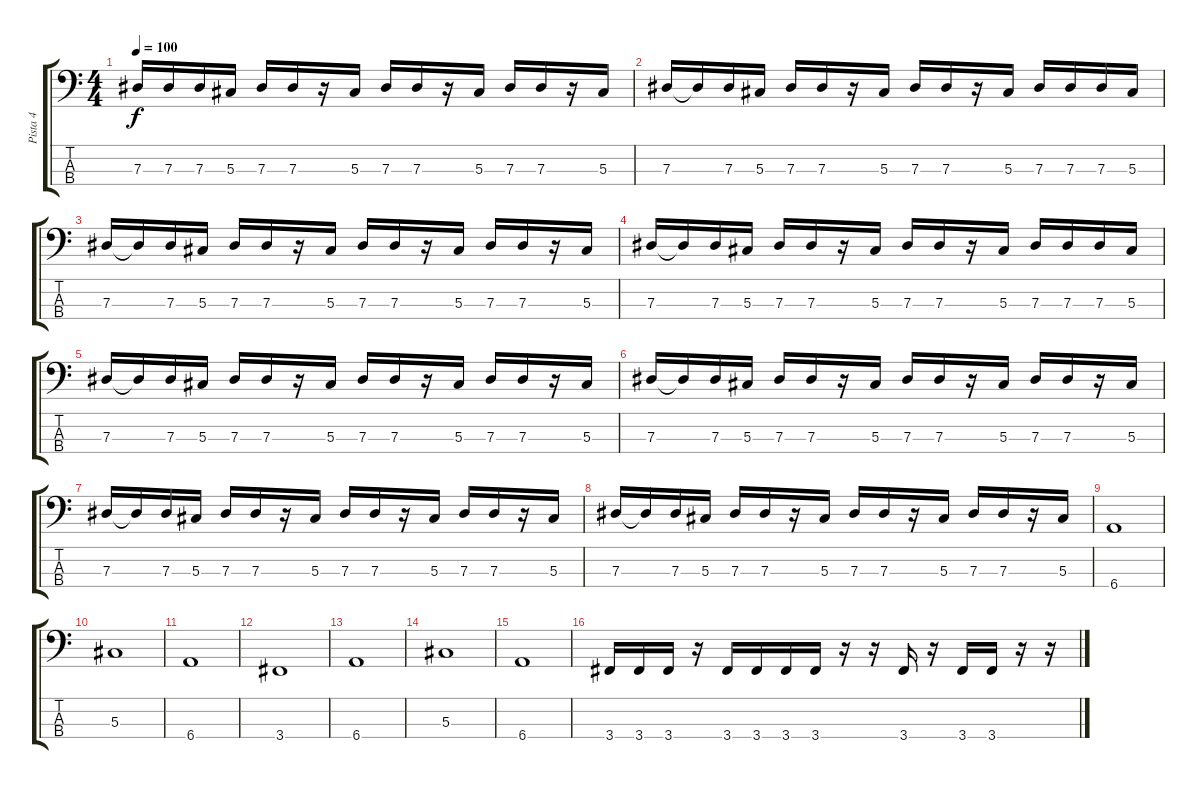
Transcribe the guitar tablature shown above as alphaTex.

\track ("Pista 4" "Pista 4") {instrument electricbassfinger}
\staff {score tabs}
\tuning (Gb2 Db2 Ab1 Eb1) {hide}
\ts (4 4)
\tempo 100
\clef f4
\ks c
7.3.16{dy f} 7.3.16 7.3.16 5.3.16 7.3.16 7.3.16 r.16 5.3.16 7.3.16 7.3.16 r.16 5.3.16 7.3.16 7.3.16 r.16 5.3.16 |
7.3.16 7.3{t}.16 7.3.16 5.3.16 7.3.16 7.3.16 r.16 5.3.16 7.3.16 7.3.16 r.16 5.3.16 7.3.16 7.3.16 7.3.16 5.3.16 |
7.3.16 7.3{t}.16 7.3.16 5.3.16 7.3.16 7.3.16 r.16 5.3.16 7.3.16 7.3.16 r.16 5.3.16 7.3.16 7.3.16 r.16 5.3.16 |
7.3.16 7.3{t}.16 7.3.16 5.3.16 7.3.16 7.3.16 r.16 5.3.16 7.3.16 7.3.16 r.16 5.3.16 7.3.16 7.3.16 7.3.16 5.3.16 |
7.3.16 7.3{t}.16 7.3.16 5.3.16 7.3.16 7.3.16 r.16 5.3.16 7.3.16 7.3.16 r.16 5.3.16 7.3.16 7.3.16 r.16 5.3.16 |
7.3.16 7.3{t}.16 7.3.16 5.3.16 7.3.16 7.3.16 r.16 5.3.16 7.3.16 7.3.16 r.16 5.3.16 7.3.16 7.3.16 r.16 5.3.16 |
7.3.16 7.3{t}.16 7.3.16 5.3.16 7.3.16 7.3.16 r.16 5.3.16 7.3.16 7.3.16 r.16 5.3.16 7.3.16 7.3.16 r.16 5.3.16 |
7.3.16 7.3{t}.16 7.3.16 5.3.16 7.3.16 7.3.16 r.16 5.3.16 7.3.16 7.3.16 r.16 5.3.16 7.3.16 7.3.16 r.16 5.3.16 |
6.4.1 |
5.3.1 |
6.4.1 |
3.4.1 |
6.4.1 |
5.3.1 |
6.4.1 |
3.4.16 3.4.16 3.4.16 r.16 3.4.16 3.4.16 3.4.16 3.4.16 r.16 r.16 3.4.16 r.16 3.4.16 3.4.16 r.16 r.16
